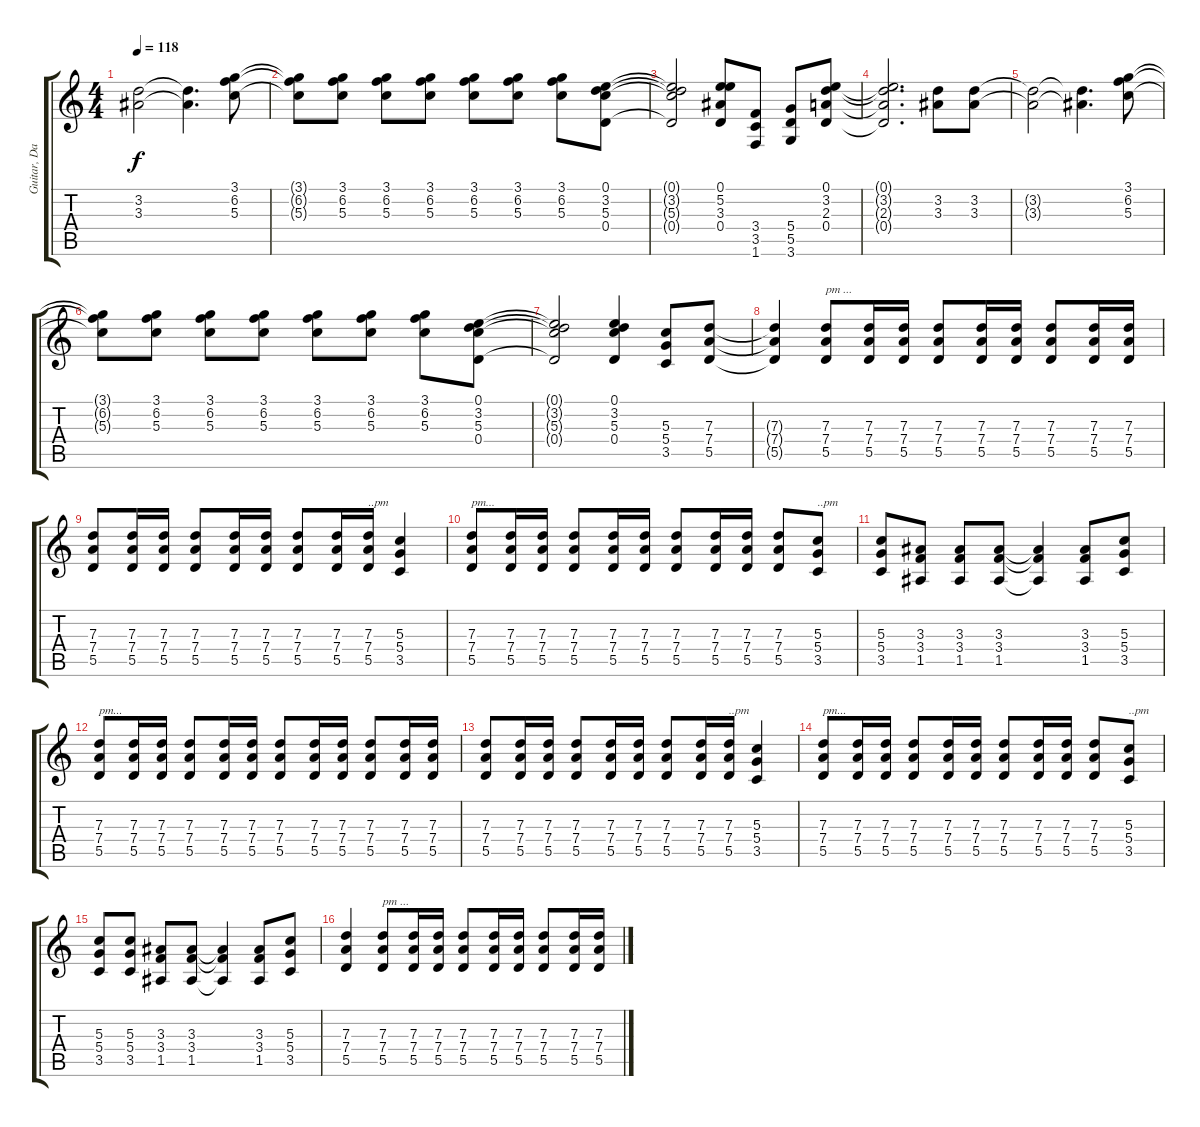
\track ("Guitar, Dan" "Guitar, Da") {solo instrument distortionguitar}
\staff {score tabs}
\tuning (E4 B3 G3 D3 A2 E2) {hide}
\ts (4 4)
\tempo 118
\clef g2
\ks c
(3.2{t} 3.3{t}).2{dy f} (3.2{t} 3.3{t}).4{d} (3.1 6.2 5.3).8 |
(3.1{t} 6.2{t} 5.3{t}).8 (3.1 6.2 5.3).8 (3.1 6.2 5.3).8 (3.1 6.2 5.3).8 (3.1 6.2 5.3).8 (3.1 6.2 5.3).8 (3.1 6.2 5.3).8 (0.1 3.2 5.3 0.4).8 |
(0.1{t} 3.2{t} 5.3{t} 0.4{t}).2 (0.1 5.2 3.3 0.4).8 (3.4 3.5 1.6).8 (5.4 5.5 3.6).8 (0.1 3.2 2.3 0.4).8 |
(0.1{t} 3.2{t} 2.3{t} 0.4{t}).2{d} (3.2 3.3).8 (3.2 3.3).8 |
(3.2{t} 3.3{t}).2 (3.2{t} 3.3{t}).4{d} (3.1 6.2 5.3).8 |
(3.1{t} 6.2{t} 5.3{t}).8 (3.1 6.2 5.3).8 (3.1 6.2 5.3).8 (3.1 6.2 5.3).8 (3.1 6.2 5.3).8 (3.1 6.2 5.3).8 (3.1 6.2 5.3).8 (0.1 3.2 5.3 0.4).8 |
(0.1{t} 3.2{t} 5.3{t} 0.4{t}).2 (0.1 3.2 5.3 0.4).4 (5.3 5.4 3.5).8 (7.3 7.4 5.5).8 |
(7.3{t} 7.4{t} 5.5{t}).4 (7.3 7.4 5.5).8{txt "pm ..."} (7.3 7.4 5.5).16 (7.3 7.4 5.5).16 (7.3 7.4 5.5).8 (7.3 7.4 5.5).16 (7.3 7.4 5.5).16 (7.3 7.4 5.5).8 (7.3 7.4 5.5).16 (7.3 7.4 5.5).16 |
(7.3 7.4 5.5).8 (7.3 7.4 5.5).16 (7.3 7.4 5.5).16 (7.3 7.4 5.5).8 (7.3 7.4 5.5).16 (7.3 7.4 5.5).16 (7.3 7.4 5.5).8 (7.3 7.4 5.5).16 (7.3 7.4 5.5).16{txt "..pm"} (5.3 5.4 3.5).4 |
(7.3 7.4 5.5).8{txt "pm..."} (7.3 7.4 5.5).16 (7.3 7.4 5.5).16 (7.3 7.4 5.5).8 (7.3 7.4 5.5).16 (7.3 7.4 5.5).16 (7.3 7.4 5.5).8 (7.3 7.4 5.5).16 (7.3 7.4 5.5).16 (7.3 7.4 5.5).8 (5.3 5.4 3.5).8{txt "..pm"} |
(5.3 5.4 3.5).8 (3.3 3.4 1.5).8 (3.3 3.4 1.5).8 (3.3 3.4 1.5).8 (3.3{t} 3.4{t} 1.5{t}).4 (3.3 3.4 1.5).8 (5.3 5.4 3.5).8 |
(7.3 7.4 5.5).8{txt "pm..."} (7.3 7.4 5.5).16 (7.3 7.4 5.5).16 (7.3 7.4 5.5).8 (7.3 7.4 5.5).16 (7.3 7.4 5.5).16 (7.3 7.4 5.5).8 (7.3 7.4 5.5).16 (7.3 7.4 5.5).16 (7.3 7.4 5.5).8 (7.3 7.4 5.5).16 (7.3 7.4 5.5).16 |
(7.3 7.4 5.5).8 (7.3 7.4 5.5).16 (7.3 7.4 5.5).16 (7.3 7.4 5.5).8 (7.3 7.4 5.5).16 (7.3 7.4 5.5).16 (7.3 7.4 5.5).8 (7.3 7.4 5.5).16 (7.3 7.4 5.5).16{txt "..pm"} (5.3 5.4 3.5).4 |
(7.3 7.4 5.5).8{txt "pm..."} (7.3 7.4 5.5).16 (7.3 7.4 5.5).16 (7.3 7.4 5.5).8 (7.3 7.4 5.5).16 (7.3 7.4 5.5).16 (7.3 7.4 5.5).8 (7.3 7.4 5.5).16 (7.3 7.4 5.5).16 (7.3 7.4 5.5).8 (5.3 5.4 3.5).8{txt "..pm"} |
(5.3 5.4 3.5).8 (5.3 5.4 3.5).8 (3.3 3.4 1.5).8 (3.3 3.4 1.5).8 (3.3{t} 3.4{t} 1.5{t}).4 (3.3 3.4 1.5).8 (5.3 5.4 3.5).8 |
(7.3 7.4 5.5).4 (7.3 7.4 5.5).8{txt "pm ..."} (7.3 7.4 5.5).16 (7.3 7.4 5.5).16 (7.3 7.4 5.5).8 (7.3 7.4 5.5).16 (7.3 7.4 5.5).16 (7.3 7.4 5.5).8 (7.3 7.4 5.5).16 (7.3 7.4 5.5).16
